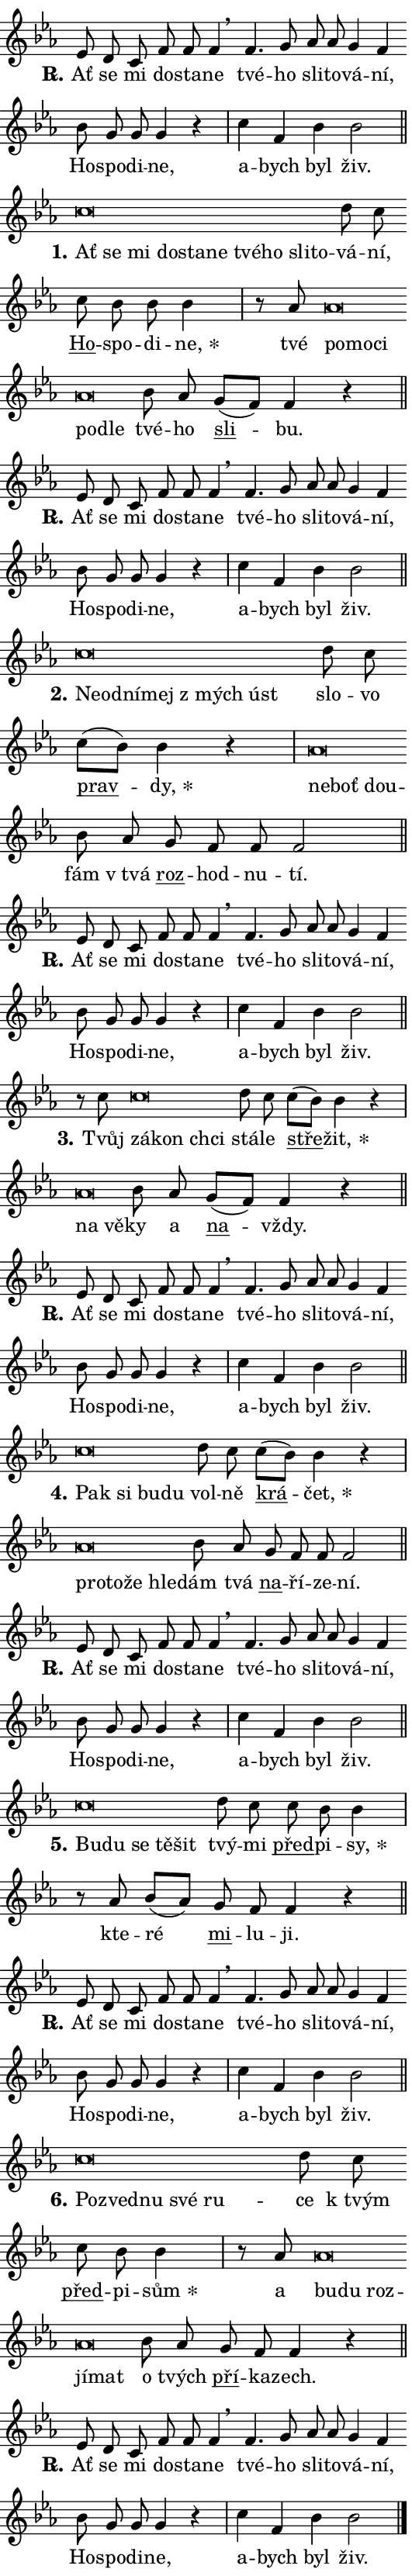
\version "2.24.0"
\header { tagline = "" }
\paper {
  indent = 0\cm
  top-margin = 0\cm
  right-margin = 0.13\cm % to fit lyric hyphens
  bottom-margin = 0\cm
  left-margin = 0\cm
  paper-width = 9\cm
  page-breaking = #ly:one-page-breaking
  system-system-spacing.basic-distance = #11
  score-system-spacing.basic-distance = #11
  ragged-last = ##f
}


%% Author: Thomas Morley
%% https://lists.gnu.org/archive/html/lilypond-user/2020-05/msg00002.html
#(define (line-position grob)
"Returns position of @var[grob} in current system:
   @code{'start}, if at first time-step
   @code{'end}, if at last time-step
   @code{'middle} otherwise
"
  (let* ((col (ly:item-get-column grob))
         (ln (ly:grob-object col 'left-neighbor))
         (rn (ly:grob-object col 'right-neighbor))
         (col-to-check-left (if (ly:grob? ln) ln col))
         (col-to-check-right (if (ly:grob? rn) rn col))
         (break-dir-left
           (and
             (ly:grob-property col-to-check-left 'non-musical #f)
             (ly:item-break-dir col-to-check-left)))
         (break-dir-right
           (and
             (ly:grob-property col-to-check-right 'non-musical #f)
             (ly:item-break-dir col-to-check-right))))
        (cond ((eqv? 1 break-dir-left) 'start)
              ((eqv? -1 break-dir-right) 'end)
              (else 'middle))))

#(define (tranparent-at-line-position vctor)
  (lambda (grob)
  "Relying on @code{line-position} select the relevant enry from @var{vctor}.
Used to determine transparency,"
    (case (line-position grob)
      ((end) (not (vector-ref vctor 0)))
      ((middle) (not (vector-ref vctor 1)))
      ((start) (not (vector-ref vctor 2))))))

noteHeadBreakVisibility =
#(define-music-function (break-visibility)(vector?)
"Makes @code{NoteHead}s transparent relying on @var{break-visibility}"
#{
  \override NoteHead.transparent =
    #(tranparent-at-line-position break-visibility)
#})

#(define delete-ledgers-for-transparent-note-heads
  (lambda (grob)
    "Reads whether a @code{NoteHead} is transparent.
If so this @code{NoteHead} is removed from @code{'note-heads} from
@var{grob}, which is supposed to be @code{LedgerLineSpanner}.
As a result ledgers are not printed for this @code{NoteHead}"
    (let* ((nhds-array (ly:grob-object grob 'note-heads))
           (nhds-list
             (if (ly:grob-array? nhds-array)
                 (ly:grob-array->list nhds-array)
                 '()))
           ;; Relies on the transparent-property being done before
           ;; Staff.LedgerLineSpanner.after-line-breaking is executed.
           ;; This is fragile ...
           (to-keep
             (remove
               (lambda (nhd)
                 (ly:grob-property nhd 'transparent #f))
               nhds-list)))
      ;; TODO find a better method to iterate over grob-arrays, similiar
      ;; to filter/remove etc for lists
      ;; For now rebuilt from scratch
      (set! (ly:grob-object grob 'note-heads)  '())
      (for-each
        (lambda (nhd)
          (ly:pointer-group-interface::add-grob grob 'note-heads nhd))
        to-keep))))

squashNotes = {
  \override NoteHead.X-extent = #'(-0.2 . 0.2)
  \override NoteHead.Y-extent = #'(-0.75 . 0)
  \override NoteHead.stencil =
    #(lambda (grob)
       (let ((pos (ly:grob-property grob 'staff-position)))
         (begin
           (if (< pos -7) (display "ERROR: Lower brevis then expected\n") (display ""))
           (if (<= pos -6) ly:text-interface::print ly:note-head::print))))
}
unSquashNotes = {
  \revert NoteHead.X-extent
  \revert NoteHead.Y-extent
  \revert NoteHead.stencil
}

hideNotes = \noteHeadBreakVisibility #begin-of-line-visible
unHideNotes = \noteHeadBreakVisibility #all-visible

% work-around for resetting accidentals
% https://lilypond.org/doc/v2.23/Documentation/notation/displaying-rhythms#unmetered-music
cadenzaMeasure = {
  \cadenzaOff
  \partial 1024 s1024
  \cadenzaOn
}

#(define-markup-command (accent layout props text) (markup?)
  "Underline accented syllable"
  (interpret-markup layout props
    #{\markup \override #'(offset . 4.3) \underline { #text }#}))

responsum = \markup \concat {
  "R" \hspace #-1.05 \path #0.1 #'((moveto 0 0.07) (lineto 0.9 0.8)) \hspace #0.05 "."
}

spaceSize = #0.6828661417322834 % exact space size for TeX Gyre Schola

\layout {
  \context {
    \Staff
    \remove "Time_signature_engraver"
    \override LedgerLineSpanner.after-line-breaking = #delete-ledgers-for-transparent-note-heads
  }
  \context {
    \Lyrics {
      \override LyricSpace.minimum-distance = \spaceSize
      \override LyricText.font-name = #"TeX Gyre Schola"
      \override LyricText.font-size = 1
      \override StanzaNumber.font-name = #"TeX Gyre Schola Bold"
      \override StanzaNumber.font-size = 1
    }
  }
  \context {
    \Score 
    \override NoteHead.text =
      #(lambda (grob) 
        (let ((pos (ly:grob-property grob 'staff-position)))
          #{\markup {
            \combine
              \halign #-0.55 \raise #(if (= pos -6) 0 0.5) \override #'(thickness . 2) \draw-line #'(3.2 . 0)
              \musicglyph "noteheads.sM1"
          }#}))
  }
}

% magnetic-lyrics.ily
%
%   written by
%     Jean Abou Samra <jean@abou-samra.fr>
%     Werner Lemberg <wl@gnu.org>
%
%   adapted by
%     Jiri Hon <jiri.hon@gmail.com>
%
% Version 2022-Apr-15

% https://www.mail-archive.com/lilypond-user@gnu.org/msg149350.html

#(define (Left_hyphen_pointer_engraver context)
   "Collect syllable-hyphen-syllable occurrences in lyrics and store
them in properties.  This engraver only looks to the left.  For
example, if the lyrics input is @code{foo -- bar}, it does the
following.

@itemize @bullet
@item
Set the @code{text} property of the @code{LyricHyphen} grob between
@q{foo} and @q{bar} to @code{foo}.

@item
Set the @code{left-hyphen} property of the @code{LyricText} grob with
text @q{foo} to the @code{LyricHyphen} grob between @q{foo} and
@q{bar}.
@end itemize

Use this auxiliary engraver in combination with the
@code{lyric-@/text::@/apply-@/magnetic-@/offset!} hook."
   (let ((hyphen #f)
         (text #f))
     (make-engraver
      (acknowledgers
       ((lyric-syllable-interface engraver grob source-engraver)
        (set! text grob)))
      (end-acknowledgers
       ((lyric-hyphen-interface engraver grob source-engraver)
        ;(when (not (grob::has-interface grob 'lyric-space-interface))
          (set! hyphen grob)));)
      ((stop-translation-timestep engraver)
       (when (and text hyphen)
         (ly:grob-set-object! text 'left-hyphen hyphen))
       (set! text #f)
       (set! hyphen #f)))))

#(define (lyric-text::apply-magnetic-offset! grob)
   "If the space between two syllables is less than the value in
property @code{LyricText@/.details@/.squash-threshold}, move the right
syllable to the left so that it gets concatenated with the left
syllable.

Use this function as a hook for
@code{LyricText@/.after-@/line-@/breaking} if the
@code{Left_@/hyphen_@/pointer_@/engraver} is active."
   (let ((hyphen (ly:grob-object grob 'left-hyphen #f)))
     (when hyphen
       (let ((left-text (ly:spanner-bound hyphen LEFT)))
         (when (grob::has-interface left-text 'lyric-syllable-interface)
           (let* ((common (ly:grob-common-refpoint grob left-text X))
                  (this-x-ext (ly:grob-extent grob common X))
                  (left-x-ext
                   (begin
                     ;; Trigger magnetism for left-text.
                     (ly:grob-property left-text 'after-line-breaking)
                     (ly:grob-extent left-text common X)))
                  ;; `delta` is the gap width between two syllables.
                  (delta (- (interval-start this-x-ext)
                            (interval-end left-x-ext)))
                  (details (ly:grob-property grob 'details))
                  (threshold (assoc-get 'squash-threshold details 0.2)))
             (when (< delta threshold)
               (let* (;; We have to manipulate the input text so that
                      ;; ligatures crossing syllable boundaries are not
                      ;; disabled.  For languages based on the Latin
                      ;; script this is essentially a beautification.
                      ;; However, for non-Western scripts it can be a
                      ;; necessity.
                      (lt (ly:grob-property left-text 'text))
                      (rt (ly:grob-property grob 'text))
                      (is-space (grob::has-interface hyphen 'lyric-space-interface))
                      (space (if is-space " " ""))
                      (extra-delta (if is-space spaceSize 0))
                      ;; Append new syllable.
                      (ltrt-space (if (and (string? lt) (string? rt))
                                (string-append lt space rt)
                                (make-concat-markup (list lt space rt))))
                      ;; Right-align `ltrt` to the right side.
                      (ltrt-space-markup (grob-interpret-markup
                               grob
                               (make-translate-markup
                                (cons (interval-length this-x-ext) 0)
                                (make-right-align-markup ltrt-space)))))
                 (begin
                   ;; Don't print `left-text`.
                   (ly:grob-set-property! left-text 'stencil #f)
                   ;; Set text and stencil (which holds all collected
                   ;; syllables so far) and shift it to the left.
                   (ly:grob-set-property! grob 'text ltrt-space)
                   (ly:grob-set-property! grob 'stencil ltrt-space-markup)
                   (ly:grob-translate-axis! grob (- (- delta extra-delta)) X))))))))))


#(define (lyric-hyphen::displace-bounds-first grob)
   ;; Make very sure this callback isn't triggered too early.
   (let ((left (ly:spanner-bound grob LEFT))
         (right (ly:spanner-bound grob RIGHT)))
     (ly:grob-property left 'after-line-breaking)
     (ly:grob-property right 'after-line-breaking)
     (ly:lyric-hyphen::print grob)))

squashThreshold = #0.4

\layout {
  \context {
    \Lyrics
    \consists #Left_hyphen_pointer_engraver
    \override LyricText.after-line-breaking =
      #lyric-text::apply-magnetic-offset!
    \override LyricHyphen.stencil = #lyric-hyphen::displace-bounds-first
    \override LyricText.details.squash-threshold = \squashThreshold
    \override LyricHyphen.minimum-distance = 0
    \override LyricHyphen.minimum-length = \squashThreshold
  }
}

squashText = \override LyricText.details.squash-threshold = 9999
unSquashText = \override LyricText.details.squash-threshold = \squashThreshold

leftText = \override LyricText.self-alignment-X = #LEFT
unLeftText = \revert LyricText.self-alignment-X

starOffset = #(lambda (grob) 
                (let ((x_offset (ly:self-alignment-interface::aligned-on-x-parent grob)))
                  (if (= x_offset 0) 0 (+ x_offset 1.2))))

star = #(define-music-function (syllable)(string?)
"Append star separator at the end of a syllable"
#{
  \once \override LyricText.X-offset = #starOffset
  \lyricmode { \markup {
    #syllable
    \override #'((font-name . "TeX Gyre Schola Bold")) \hspace #0.2 \lower #0.65 \larger "*"
  } }
#})

starAccent = #(define-music-function (syllable)(string?)
"Append star separator at the end of a syllable and make accent"
#{
  \once \override LyricText.X-offset = #starOffset
  \lyricmode { \markup {
    \accent #syllable
    \override #'((font-name . "TeX Gyre Schola Bold")) \hspace #0.2 \lower #0.65 \larger "*"
  } }
#})

breath = #(define-music-function (syllable)(string?)
"Append breathing indicator at the end of a syllable"
#{
  \lyricmode { \markup { #syllable "+" } }
#})

optionalBreath = #(define-music-function (syllable)(string?)
"Append optional breathing indicator at the end of a syllable"
#{
  \lyricmode { \markup { #syllable "(+)" } }
#})


\score {
    <<
        \new Voice = "melody" { \cadenzaOn \key es \major \relative { es'8 d c f f f4 \breathe \bar "" f4. g8 \bar "" as as \bar "" g4 f \bar "" bes8 g g g4 r \cadenzaMeasure \bar "|" c f, bes bes2 \cadenzaMeasure \bar "||" \break } }
        \new Lyrics \lyricsto "melody" { \lyricmode { \set stanza = \responsum
Ať se mi do -- sta -- ne tvé -- ho sli -- to -- vá -- ní, Ho -- spo -- di -- ne, a -- bych byl živ. } }
    >>
    \layout {}
}

\score {
    <<
        \new Voice = "melody" { \cadenzaOn \key es \major \relative { \squashNotes c''\breve*1/16 \hideNotes \breve*1/16 \bar "" \breve*1/16 \bar "" \breve*1/16 \bar "" \breve*1/16 \bar "" \breve*1/16 \bar "" \breve*1/16 \bar "" \breve*1/16 \bar "" \breve*1/16 \breve*1/16 \bar "" \unHideNotes \unSquashNotes d8 c \bar "" c bes bes bes4 \cadenzaMeasure \bar "|" r8 as8 \squashNotes as\breve*1/16 \hideNotes \breve*1/16 \bar "" \breve*1/16 \bar "" \breve*1/16 \breve*1/16 \bar "" \unHideNotes \unSquashNotes bes8 as \bar "" g[( f)] f4 r \cadenzaMeasure \bar "||" \break } }
        \new Lyrics \lyricsto "melody" { \lyricmode { \set stanza = "1."
\leftText Ať \squashText se mi do -- sta -- ne tvé -- ho sli -- to -- \unLeftText \unSquashText vá -- ní, \markup \accent Ho -- spo -- di -- \star ne, tvé \leftText po -- \squashText mo -- ci po -- dle \unLeftText \unSquashText tvé -- ho \markup \accent sli -- bu. } }
    >>
    \layout {}
}

\score {
    <<
        \new Voice = "melody" { \cadenzaOn \key es \major \relative { es'8 d c f f f4 \breathe \bar "" f4. g8 \bar "" as as \bar "" g4 f \bar "" bes8 g g g4 r \cadenzaMeasure \bar "|" c f, bes bes2 \cadenzaMeasure \bar "||" \break } }
        \new Lyrics \lyricsto "melody" { \lyricmode { \set stanza = \responsum
Ať se mi do -- sta -- ne tvé -- ho sli -- to -- vá -- ní, Ho -- spo -- di -- ne, a -- bych byl živ. } }
    >>
    \layout {}
}

\score {
    <<
        \new Voice = "melody" { \cadenzaOn \key es \major \relative { \squashNotes c''\breve*1/16 \hideNotes \breve*1/16 \bar "" \breve*1/16 \bar "" \breve*1/16 \bar "" \breve*1/16 \breve*1/16 \bar "" \unHideNotes \unSquashNotes d8 c \bar "" c[( bes)] bes4 r \cadenzaMeasure \bar "|" \squashNotes as\breve*1/16 \hideNotes \breve*1/16 \breve*1/16 \bar "" \unHideNotes \unSquashNotes bes8 as \bar "" g f f f2 \cadenzaMeasure \bar "||" \break } }
        \new Lyrics \lyricsto "melody" { \lyricmode { \set stanza = "2."
\leftText Ne -- \squashText od -- ní -- mej "z mých" úst \unLeftText \unSquashText slo -- vo \markup \accent prav -- \star dy, \leftText ne -- \squashText boť dou -- \unLeftText \unSquashText fám "v tvá" \markup \accent roz -- hod -- nu -- tí. } }
    >>
    \layout {}
}

\score {
    <<
        \new Voice = "melody" { \cadenzaOn \key es \major \relative { es'8 d c f f f4 \breathe \bar "" f4. g8 \bar "" as as \bar "" g4 f \bar "" bes8 g g g4 r \cadenzaMeasure \bar "|" c f, bes bes2 \cadenzaMeasure \bar "||" \break } }
        \new Lyrics \lyricsto "melody" { \lyricmode { \set stanza = \responsum
Ať se mi do -- sta -- ne tvé -- ho sli -- to -- vá -- ní, Ho -- spo -- di -- ne, a -- bych byl živ. } }
    >>
    \layout {}
}

\score {
    <<
        \new Voice = "melody" { \cadenzaOn \key es \major \relative { r8 c''8 \squashNotes c\breve*1/16 \hideNotes \breve*1/16 \breve*1/16 \bar "" \unHideNotes \unSquashNotes d8 c \bar "" c[( bes)] bes4 r \cadenzaMeasure \bar "|" \squashNotes as\breve*1/16 \hideNotes \breve*1/16 \bar "" \unHideNotes \unSquashNotes bes8 as \bar "" g[( f)] f4 r \cadenzaMeasure \bar "||" \break } }
        \new Lyrics \lyricsto "melody" { \lyricmode { \set stanza = "3."
Tvůj \leftText zá -- \squashText kon chci \unLeftText \unSquashText stá -- le \markup \accent stře -- \star žit, \leftText na \squashText vě -- \unLeftText \unSquashText ky a \markup \accent na -- vždy. } }
    >>
    \layout {}
}

\score {
    <<
        \new Voice = "melody" { \cadenzaOn \key es \major \relative { es'8 d c f f f4 \breathe \bar "" f4. g8 \bar "" as as \bar "" g4 f \bar "" bes8 g g g4 r \cadenzaMeasure \bar "|" c f, bes bes2 \cadenzaMeasure \bar "||" \break } }
        \new Lyrics \lyricsto "melody" { \lyricmode { \set stanza = \responsum
Ať se mi do -- sta -- ne tvé -- ho sli -- to -- vá -- ní, Ho -- spo -- di -- ne, a -- bych byl živ. } }
    >>
    \layout {}
}

\score {
    <<
        \new Voice = "melody" { \cadenzaOn \key es \major \relative { \squashNotes c''\breve*1/16 \hideNotes \breve*1/16 \bar "" \breve*1/16 \breve*1/16 \bar "" \unHideNotes \unSquashNotes d8 c \bar "" c[( bes)] bes4 r \cadenzaMeasure \bar "|" \squashNotes as\breve*1/16 \hideNotes \breve*1/16 \bar "" \breve*1/16 \breve*1/16 \bar "" \unHideNotes \unSquashNotes bes8 as \bar "" g f f f2 \cadenzaMeasure \bar "||" \break } }
        \new Lyrics \lyricsto "melody" { \lyricmode { \set stanza = "4."
\leftText Pak \squashText si bu -- du \unLeftText \unSquashText vol -- ně \markup \accent krá -- \star čet, \leftText pro -- \squashText to -- že hle -- \unLeftText \unSquashText dám tvá \markup \accent na -- ří -- ze -- ní. } }
    >>
    \layout {}
}

\score {
    <<
        \new Voice = "melody" { \cadenzaOn \key es \major \relative { es'8 d c f f f4 \breathe \bar "" f4. g8 \bar "" as as \bar "" g4 f \bar "" bes8 g g g4 r \cadenzaMeasure \bar "|" c f, bes bes2 \cadenzaMeasure \bar "||" \break } }
        \new Lyrics \lyricsto "melody" { \lyricmode { \set stanza = \responsum
Ať se mi do -- sta -- ne tvé -- ho sli -- to -- vá -- ní, Ho -- spo -- di -- ne, a -- bych byl živ. } }
    >>
    \layout {}
}

\score {
    <<
        \new Voice = "melody" { \cadenzaOn \key es \major \relative { \squashNotes c''\breve*1/16 \hideNotes \breve*1/16 \bar "" \breve*1/16 \bar "" \breve*1/16 \breve*1/16 \bar "" \unHideNotes \unSquashNotes d8 c \bar "" c bes bes4 \cadenzaMeasure \bar "|" r8 as8 bes8[( as)] \bar "" g f f4 r \cadenzaMeasure \bar "||" \break } }
        \new Lyrics \lyricsto "melody" { \lyricmode { \set stanza = "5."
\leftText Bu -- \squashText du se tě -- šit \unLeftText \unSquashText tvý -- mi \markup \accent před -- pi -- \star sy, kte -- ré \markup \accent mi -- lu -- ji. } }
    >>
    \layout {}
}

\score {
    <<
        \new Voice = "melody" { \cadenzaOn \key es \major \relative { es'8 d c f f f4 \breathe \bar "" f4. g8 \bar "" as as \bar "" g4 f \bar "" bes8 g g g4 r \cadenzaMeasure \bar "|" c f, bes bes2 \cadenzaMeasure \bar "||" \break } }
        \new Lyrics \lyricsto "melody" { \lyricmode { \set stanza = \responsum
Ať se mi do -- sta -- ne tvé -- ho sli -- to -- vá -- ní, Ho -- spo -- di -- ne, a -- bych byl živ. } }
    >>
    \layout {}
}

\score {
    <<
        \new Voice = "melody" { \cadenzaOn \key es \major \relative { \squashNotes c''\breve*1/16 \hideNotes \breve*1/16 \bar "" \breve*1/16 \bar "" \breve*1/16 \breve*1/16 \bar "" \unHideNotes \unSquashNotes d8 c \bar "" c bes bes4 \cadenzaMeasure \bar "|" r8 as8 \squashNotes as\breve*1/16 \hideNotes \breve*1/16 \bar "" \breve*1/16 \bar "" \breve*1/16 \breve*1/16 \bar "" \unHideNotes \unSquashNotes bes8 as \bar "" g f f4 r \cadenzaMeasure \bar "||" \break } }
        \new Lyrics \lyricsto "melody" { \lyricmode { \set stanza = "6."
\leftText Po -- \squashText zved -- nu své ru -- \unLeftText \unSquashText ce "k tvým" \markup \accent před -- pi -- \star sům a \leftText bu -- \squashText du roz -- jí -- mat \unLeftText \unSquashText o tvých \markup \accent pří -- ka -- zech. } }
    >>
    \layout {}
}

\score {
    <<
        \new Voice = "melody" { \cadenzaOn \key es \major \relative { es'8 d c f f f4 \breathe \bar "" f4. g8 \bar "" as as \bar "" g4 f \bar "" bes8 g g g4 r \cadenzaMeasure \bar "|" c f, bes bes2 \cadenzaMeasure \bar "||" \break } \bar "|." }
        \new Lyrics \lyricsto "melody" { \lyricmode { \set stanza = \responsum
Ať se mi do -- sta -- ne tvé -- ho sli -- to -- vá -- ní, Ho -- spo -- di -- ne, a -- bych byl živ. } }
    >>
    \layout {}
}
